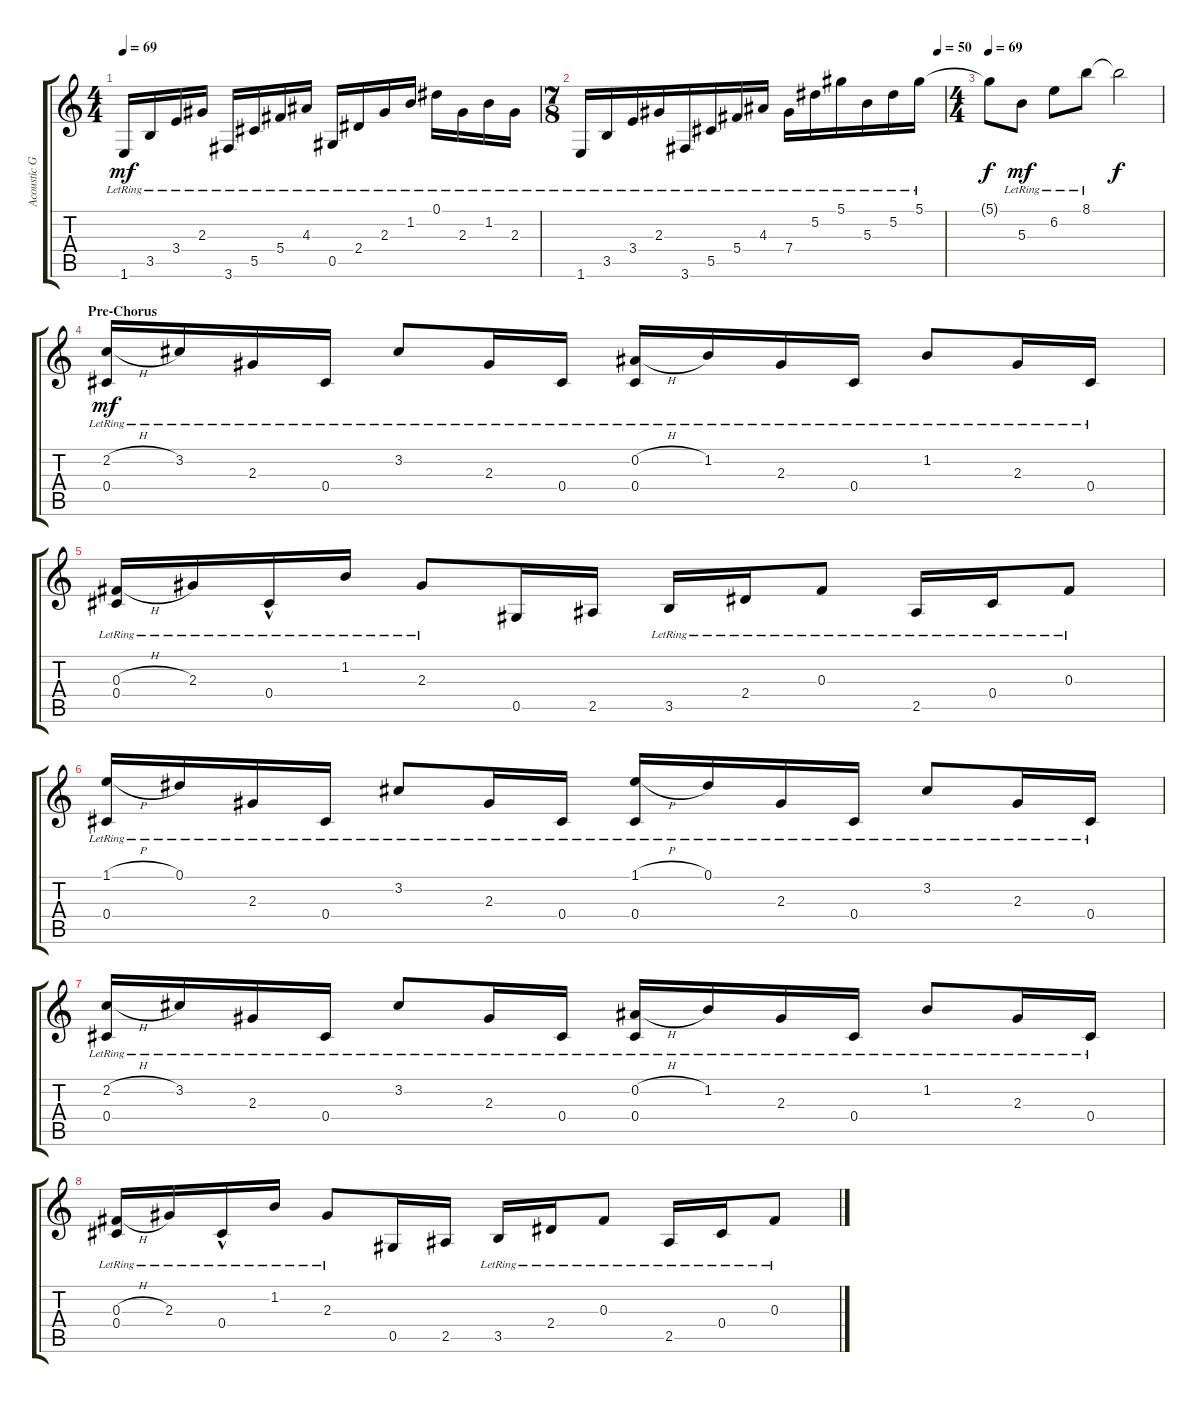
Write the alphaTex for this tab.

\track ("Acoustic Guitar I" "Acoustic G") {instrument acousticguitarsteel}
\staff {score tabs}
\tuning (Eb4 Bb3 Gb3 Db3 Ab2 Eb2) {hide}
\ts (4 4)
\tempo 69
\clef g2
\ks c
1.6{lr}.16{dy mf} 3.5{lr}.16 3.4{lr}.16 2.3{lr}.16 3.6{lr}.16 5.5{lr}.16 5.4{lr}.16 4.3{lr}.16 0.5{lr}.16 2.4{lr}.16 2.3{lr}.16 1.2{lr}.16 0.1{lr}.16 2.3{lr}.16 1.2{lr}.16 2.3{lr}.16 |
\ts (7 8)
\tempo (50 0.9821428571428571)
1.6{lr}.16 3.5{lr}.16 3.4{lr}.16 2.3{lr}.16 3.6{lr}.16 5.5{lr}.16 5.4{lr}.16 4.3{lr}.16 7.4{lr}.16 5.2{lr}.16 5.1{lr}.16 5.3{lr}.16 5.2{lr}.16 5.1{lr}.16 |
\ts (4 4)
\tempo 69
5.1{t}.8{dy f} 5.3{lr}.8{dy mf} 6.2{lr}.8 8.1{lr}.8 8.1{t}.2{dy f} |
\section ("" "Pre-Chorus")
(2.2{h} 0.4{lr}).16{dy mf} 3.2{lr}.16 2.3{lr}.16 0.4{lr}.16 3.2{lr}.8 2.3{lr}.16 0.4{lr}.16 (0.2{h} 0.4{lr}).16 1.2{lr}.16 2.3{lr}.16 0.4{lr}.16 1.2{lr}.8 2.3{lr}.16 0.4{lr}.16 |
(0.3{h} 0.4{lr}).16 2.3{lr}.16 0.4{hac lr}.16 1.2{lr}.16 2.3{lr}.8 0.5.16 2.5.16 3.5{lr}.16 2.4{lr}.16 0.3{lr}.8 2.5{lr}.16 0.4{lr}.16 0.3{lr}.8 |
(1.1{h} 0.4{lr}).16 0.1{lr}.16 2.3{lr}.16 0.4{lr}.16 3.2{lr}.8 2.3{lr}.16 0.4{lr}.16 (1.1{h} 0.4{lr}).16 0.1{lr}.16 2.3{lr}.16 0.4{lr}.16 3.2{lr}.8 2.3{lr}.16 0.4{lr}.16 |
(2.2{h} 0.4{lr}).16 3.2{lr}.16 2.3{lr}.16 0.4{lr}.16 3.2{lr}.8 2.3{lr}.16 0.4{lr}.16 (0.2{h} 0.4{lr}).16 1.2{lr}.16 2.3{lr}.16 0.4{lr}.16 1.2{lr}.8 2.3{lr}.16 0.4{lr}.16 |
(0.3{h} 0.4{lr}).16 2.3{lr}.16 0.4{hac lr}.16 1.2{lr}.16 2.3{lr}.8 0.5.16 2.5.16 3.5{lr}.16 2.4{lr}.16 0.3{lr}.8 2.5{lr}.16 0.4{lr}.16 0.3{lr}.8
